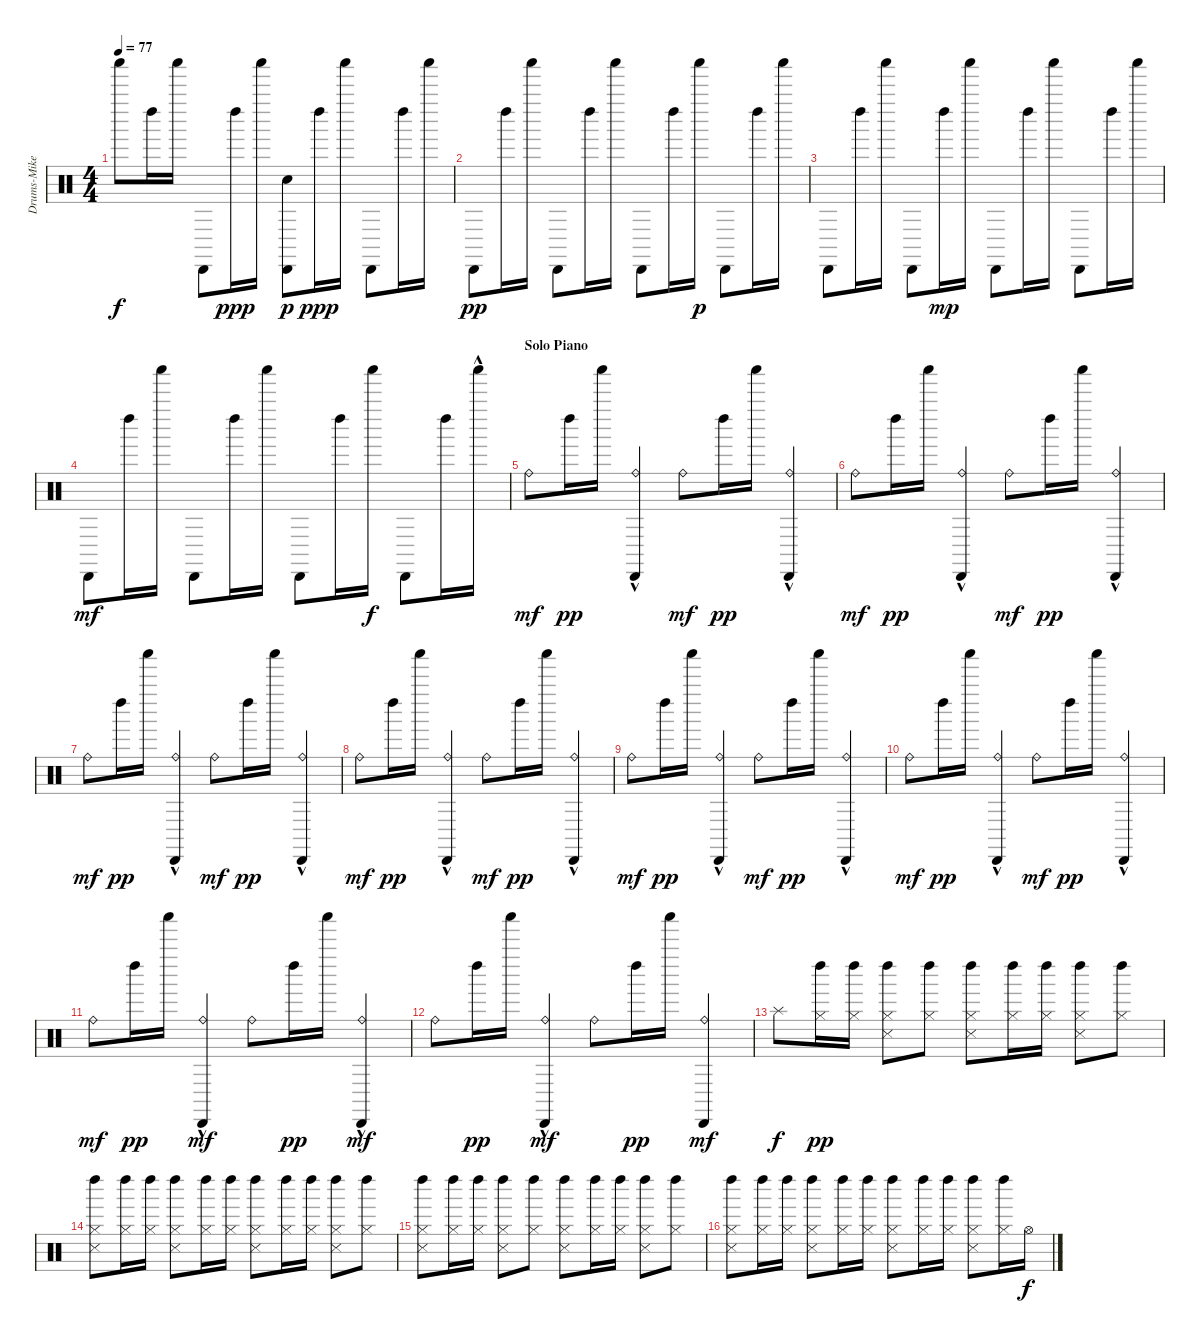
\track ("Drums-Mike Portnoy" "Drums-Mike") {instrument percussion}
\staff {score}
\articulation defaults
\ts (4 4)
\tempo 77
\clef neutral
\ks c "Shaker (hit)".8{dy f} "Left Maraca (hit)".16 "Shaker (hit)".16 "Cabasa (hit)".8 "Left Maraca (hit)".16{dy ppp} "Shaker (hit)".16
("Cabasa (hit)" "Snare (hit)").8{dy p} "Left Maraca (hit)".16{dy ppp} "Shaker (hit)".16 "Cabasa (hit)".8 "Left Maraca (hit)".16 "Shaker (hit)".16 |
"Cabasa (hit)".8{dy pp} "Left Maraca (hit)".16 "Shaker (hit)".16 "Cabasa (hit)".8 "Left Maraca (hit)".16 "Shaker (hit)".16 "Cabasa (hit)".8 "Left Maraca (hit)".16 "Shaker (hit)".16{dy p} "Cabasa (hit)".8 "Left Maraca (hit)".16 "Shaker (hit)".16 |
"Cabasa (hit)".8 "Left Maraca (hit)".16 "Shaker (hit)".16 "Cabasa (hit)".8 "Left Maraca (hit)".16{dy mp} "Shaker (hit)".16 "Cabasa (hit)".8 "Left Maraca (hit)".16 "Shaker (hit)".16 "Cabasa (hit)".8 "Left Maraca (hit)".16 "Shaker (hit)".16 |
"Cabasa (hit)".8{dy mf} "Left Maraca (hit)".16 "Shaker (hit)".16 "Cabasa (hit)".8 "Left Maraca (hit)".16 "Shaker (hit)".16 "Cabasa (hit)".8 "Left Maraca (hit)".16 "Shaker (hit)".16{dy f} "Cabasa (hit)".8 "Left Maraca (hit)".16 "Shaker (hit)"{hac}.16 |
\section ("" "Solo Piano")
"Ride (bell)".8{dy mf balance 8} "Left Maraca (hit)".16{dy pp} "Shaker (hit)".16 ("Ride (bell)" "Cabasa (hit)"{hac}).4 "Ride (bell)".8{dy mf} "Left Maraca (hit)".16{dy pp} "Shaker (hit)".16 ("Ride (bell)" "Cabasa (hit)"{hac}).4 |
"Ride (bell)".8{dy mf} "Left Maraca (hit)".16{dy pp} "Shaker (hit)".16 ("Ride (bell)" "Cabasa (hit)"{hac}).4 "Ride (bell)".8{dy mf} "Left Maraca (hit)".16{dy pp} "Shaker (hit)".16 ("Ride (bell)" "Cabasa (hit)"{hac}).4 |
"Ride (bell)".8{dy mf} "Left Maraca (hit)".16{dy pp} "Shaker (hit)".16 ("Ride (bell)" "Cabasa (hit)"{hac}).4 "Ride (bell)".8{dy mf} "Left Maraca (hit)".16{dy pp} "Shaker (hit)".16 ("Ride (bell)" "Cabasa (hit)"{hac}).4 |
"Ride (bell)".8{dy mf} "Left Maraca (hit)".16{dy pp} "Shaker (hit)".16 ("Ride (bell)" "Cabasa (hit)"{hac}).4 "Ride (bell)".8{dy mf} "Left Maraca (hit)".16{dy pp} "Shaker (hit)".16 ("Ride (bell)" "Cabasa (hit)"{hac}).4 |
"Ride (bell)".8{dy mf} "Left Maraca (hit)".16{dy pp} "Shaker (hit)".16 ("Ride (bell)" "Cabasa (hit)"{hac}).4 "Ride (bell)".8{dy mf} "Left Maraca (hit)".16{dy pp} "Shaker (hit)".16 ("Ride (bell)" "Cabasa (hit)"{hac}).4 |
"Ride (bell)".8{dy mf} "Left Maraca (hit)".16{dy pp} "Shaker (hit)".16 ("Ride (bell)" "Cabasa (hit)"{hac}).4 "Ride (bell)".8{dy mf} "Left Maraca (hit)".16{dy pp} "Shaker (hit)".16 ("Ride (bell)" "Cabasa (hit)"{hac}).4 |
"Ride (bell)".8{dy mf} "Left Maraca (hit)".16{dy pp} "Shaker (hit)".16 ("Cabasa (hit)"{hac} "Ride (bell)").4{dy mf} "Ride (bell)".8 "Left Maraca (hit)".16{dy pp} "Shaker (hit)".16 ("Cabasa (hit)"{hac} "Ride (bell)").4{dy mf} |
"Ride (bell)".8 "Left Maraca (hit)".16{dy pp} "Shaker (hit)".16 ("Cabasa (hit)"{hac} "Ride (bell)").4{dy mf} "Ride (bell)".8 "Left Maraca (hit)".16{dy pp} "Shaker (hit)".16 ("Cabasa (hit)" "Ride (bell)").4{dy mf} |
"Splash (hit)".8{dy f} ("Left Maraca (hit)" "Hi-Hat (closed)").16{dy pp} ("Left Maraca (hit)" "Hi-Hat (closed)").16 ("Snare (side stick) 3" "Left Maraca (hit)" "Hi-Hat (closed)").8 ("Left Maraca (hit)" "Hi-Hat (closed)").8 ("Snare (side stick) 3" "Left Maraca (hit)" "Hi-Hat (closed)").8 ("Left Maraca (hit)" "Hi-Hat (closed)").16 ("Left Maraca (hit)" "Hi-Hat (closed)").16 ("Snare (side stick) 3" "Left Maraca (hit)" "Hi-Hat (closed)").8 ("Left Maraca (hit)" "Hi-Hat (closed)").8 |
("Snare (side stick) 3" "Left Maraca (hit)" "Hi-Hat (closed)").8 ("Left Maraca (hit)" "Hi-Hat (closed)").16 ("Left Maraca (hit)" "Hi-Hat (closed)").16 ("Snare (side stick) 3" "Left Maraca (hit)" "Hi-Hat (closed)").8 ("Left Maraca (hit)" "Hi-Hat (closed)").16 ("Left Maraca (hit)" "Hi-Hat (closed)").16 ("Snare (side stick) 3" "Left Maraca (hit)" "Hi-Hat (closed)").8 ("Left Maraca (hit)" "Hi-Hat (closed)").16 ("Left Maraca (hit)" "Hi-Hat (closed)").16 ("Snare (side stick) 3" "Left Maraca (hit)" "Hi-Hat (closed)").8 ("Left Maraca (hit)" "Hi-Hat (closed)").8 |
("Snare (side stick) 3" "Left Maraca (hit)" "Hi-Hat (closed)").8 ("Left Maraca (hit)" "Hi-Hat (closed)").16 ("Left Maraca (hit)" "Hi-Hat (closed)").16 ("Snare (side stick) 3" "Left Maraca (hit)" "Hi-Hat (closed)").8 ("Left Maraca (hit)" "Hi-Hat (closed)").8 ("Snare (side stick) 3" "Left Maraca (hit)" "Hi-Hat (closed)").8 ("Left Maraca (hit)" "Hi-Hat (closed)").16 ("Left Maraca (hit)" "Hi-Hat (closed)").16 ("Snare (side stick) 3" "Left Maraca (hit)" "Hi-Hat (closed)").8 ("Left Maraca (hit)" "Hi-Hat (closed)").8 |
("Snare (side stick) 3" "Left Maraca (hit)" "Hi-Hat (closed)").8 ("Left Maraca (hit)" "Hi-Hat (closed)").16 ("Left Maraca (hit)" "Hi-Hat (closed)").16 ("Snare (side stick) 3" "Left Maraca (hit)" "Hi-Hat (closed)").8 ("Left Maraca (hit)" "Hi-Hat (closed)").16 ("Left Maraca (hit)" "Hi-Hat (closed)").16 ("Snare (side stick) 3" "Left Maraca (hit)" "Hi-Hat (closed)").8 ("Left Maraca (hit)" "Hi-Hat (closed)").16 ("Left Maraca (hit)" "Hi-Hat (closed)").16 ("Snare (side stick) 3" "Left Maraca (hit)" "Hi-Hat (closed)").8 ("Hi-Hat (closed)" "Left Maraca (hit)").16 "Hi-Hat (open)".16{dy f}
